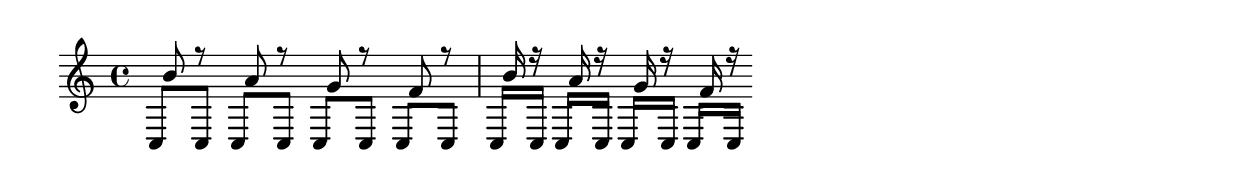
\version "2.16.0"
\header {
  texidoc = "Manual beams do not collide with notes."
}

\layout {
%  debug-beam-scoring = ##t
  indent = #0.0
}

\relative \new Staff {

  <<
    \new Voice {
      \voiceOne
      \repeat unfold 4 { c8[ c] }
    }
    \new Voice \relative c'' {
      \voiceThree
      \autoBeamOff
      b r a r
      g r f r
    } 
  >>

   |
  
  <<
    \new Voice {
      \voiceOne
      \repeat unfold 4 { c16[ c] }
    }
    \new Voice \relative c'' {
      \voiceThree
      \autoBeamOff
      b r a r
      g r f r
    } 
  >>

}
